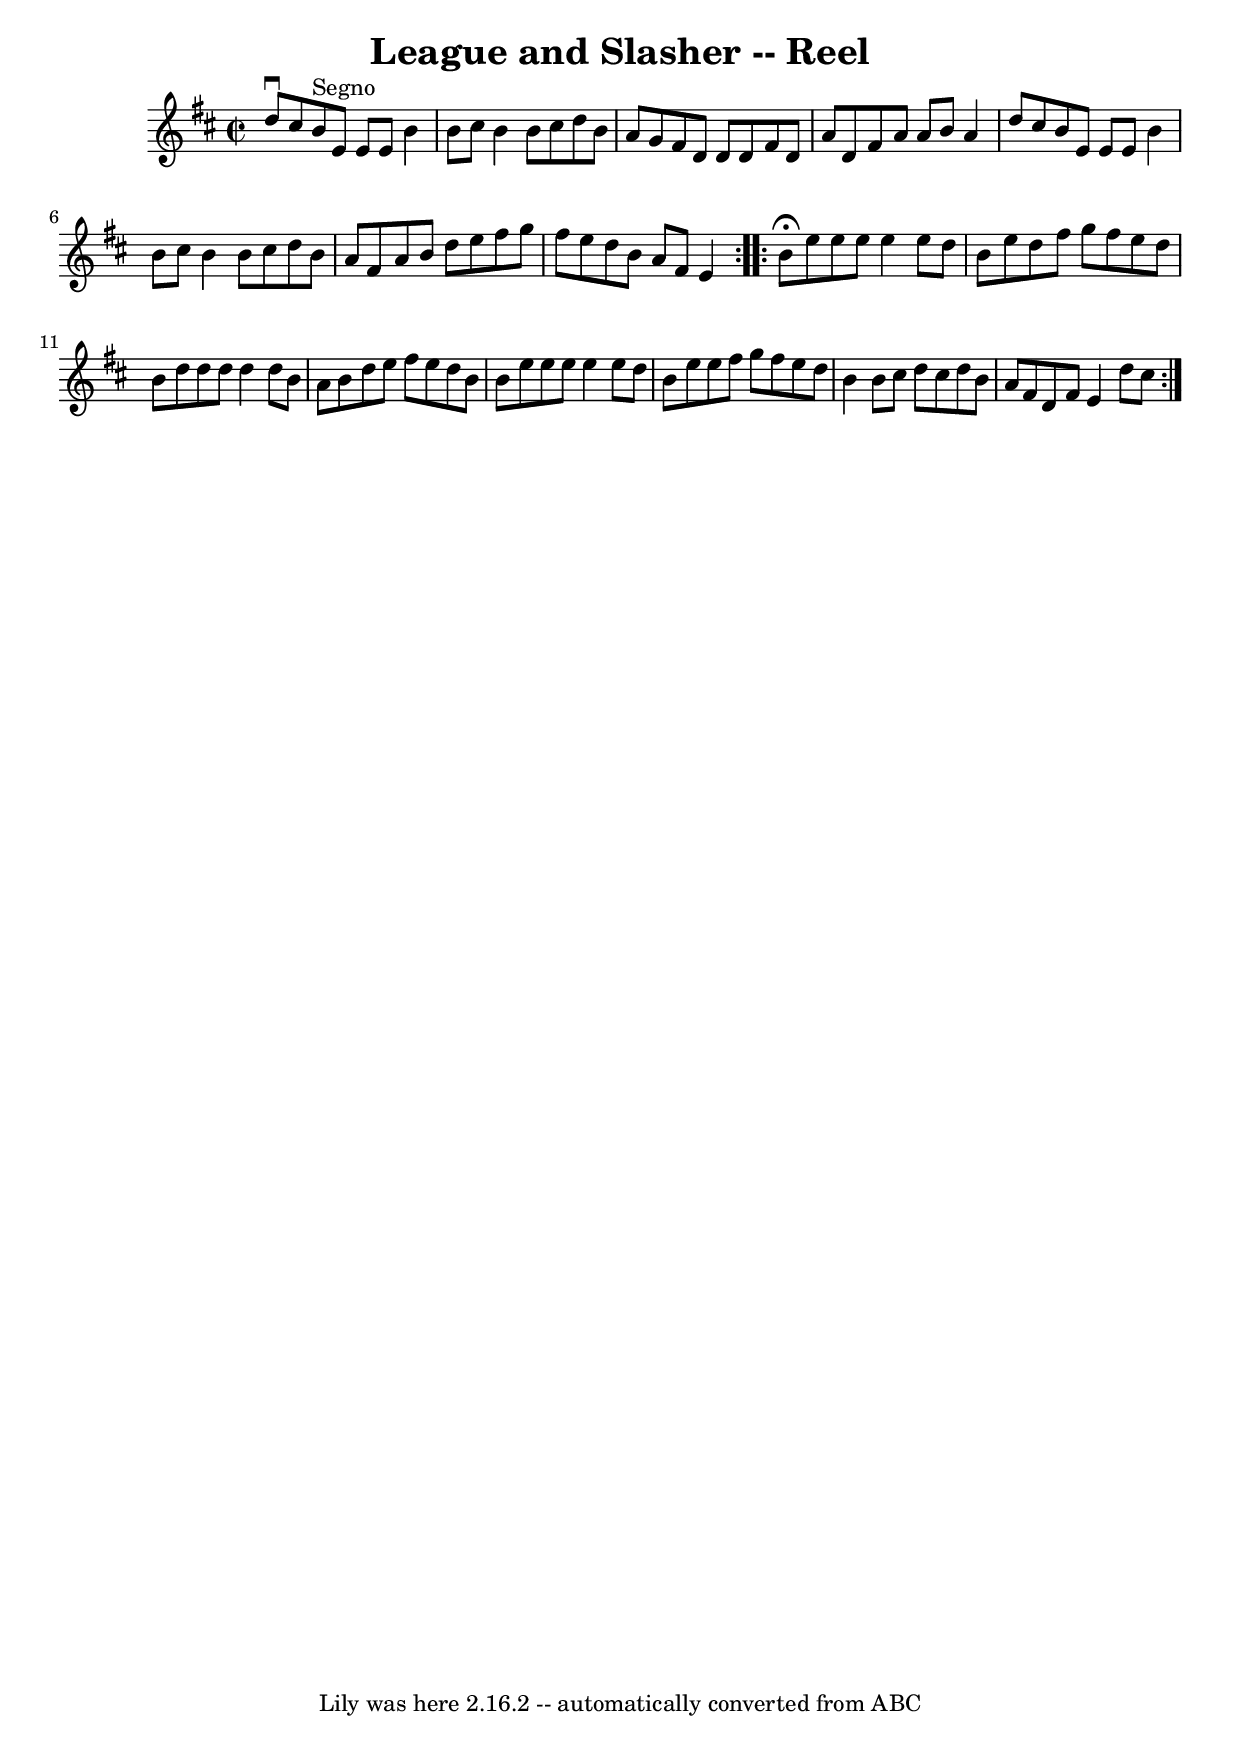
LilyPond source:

\version "2.16.2"
\include "Mammoth.ily"
\header {
  %% book = "Ryan's Mammoth Collection"
 crossRefNumber = "1"
 footnotes = ""
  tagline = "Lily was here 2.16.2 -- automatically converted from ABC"
  title = "League and Slasher -- Reel"

}
voicedefault =  {



  \repeat volta 2 {

    \override Staff.TimeSignature #'style = #'C
    \time 2/2 
    \key e \dorian d''8^\downbow cis''8     |
 b'8^"Segno" e'8 e'8 e'8 b'4 b'8 cis''8   |
 b'4 b'8 cis''8 d''8 b'8 a'8 g'8   |
 fis'8 d'8 d'8 d'8 fis'8 d'8 a'8 d'8   |
 fis'8 a'8 a'8 b'8 a'4 d''8 cis''8   |
 b'8 e'8 e'8 e'8 b'4 b'8 cis''8  |
 b'4 b'8 cis''8 d''8 b'8 a'8 fis'8   |
 a'8 b'8 d''8 e''8 fis''8 g''8 fis''8 e''8   |
 d''8 b'8 a'8 
 fis'8 e'4    
  } 
  \repeat volta 2 {
 b'8^\fermata e''8 e''8 e''8 e''4 e''8 d''8   |
 b'8 e''8 d''8 fis''8 g''8 fis''8 e''8 d''8   |
 b'8 d''8 d''8 d''8 d''4 d''8 b'8   |
 a'8 b'8 d''8 e''8 fis''8 e''8 d''8 b'8   |
 b'8 e''8 e''8 e''8 e''4 e''8 d''8  |
 b'8 e''8 e''8 fis''8 g''8 fis''8 e''8 d''8   |
 b'4 b'8 cis''8 d''8 cis''8 d''8 b'8   |
 a'8 fis'8    
 d'8 fis'8 e'4 d''8 cis''8    
  }   

}

\score{
  <<

    \context Staff="default"
    {
      \voicedefault 
      
    }

  >>
  \layout {
    
  }
  \midi {
  }

}
